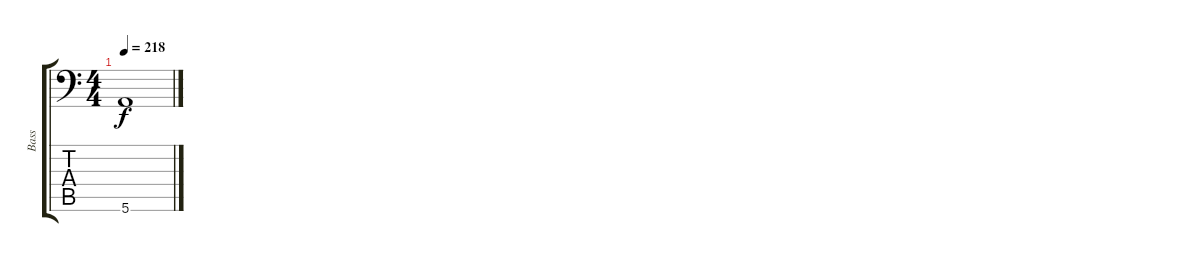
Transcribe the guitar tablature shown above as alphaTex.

\track ("Bass" "Bass") {instrument electricbasspick}
\staff {score tabs}
\tuning (E3 B2 G2 D2 A1 E1) {hide}
\ts (4 4)
\tempo 218
\clef f4
\ks c
5.6{t}.1{dy f}
